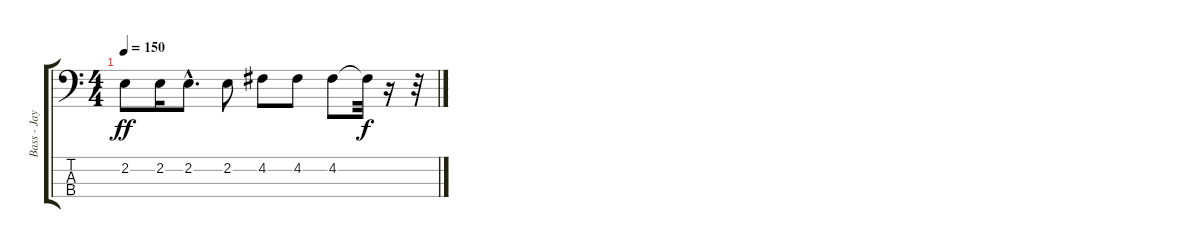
\track ("Bass - Jay Bentley" "Bass - Jay") {instrument electricbasspick}
\staff {score tabs}
\tuning (G2 D2 A1 E1) {hide}
\ts (4 4)
\tempo 150
\clef f4
\ks c
2.2.8{dy ff} 2.2.16 2.2{hac}.8{d} 2.2.8 4.2.8 4.2.8 4.2.8 4.2{t}.32{dy f} r.16 r.32
